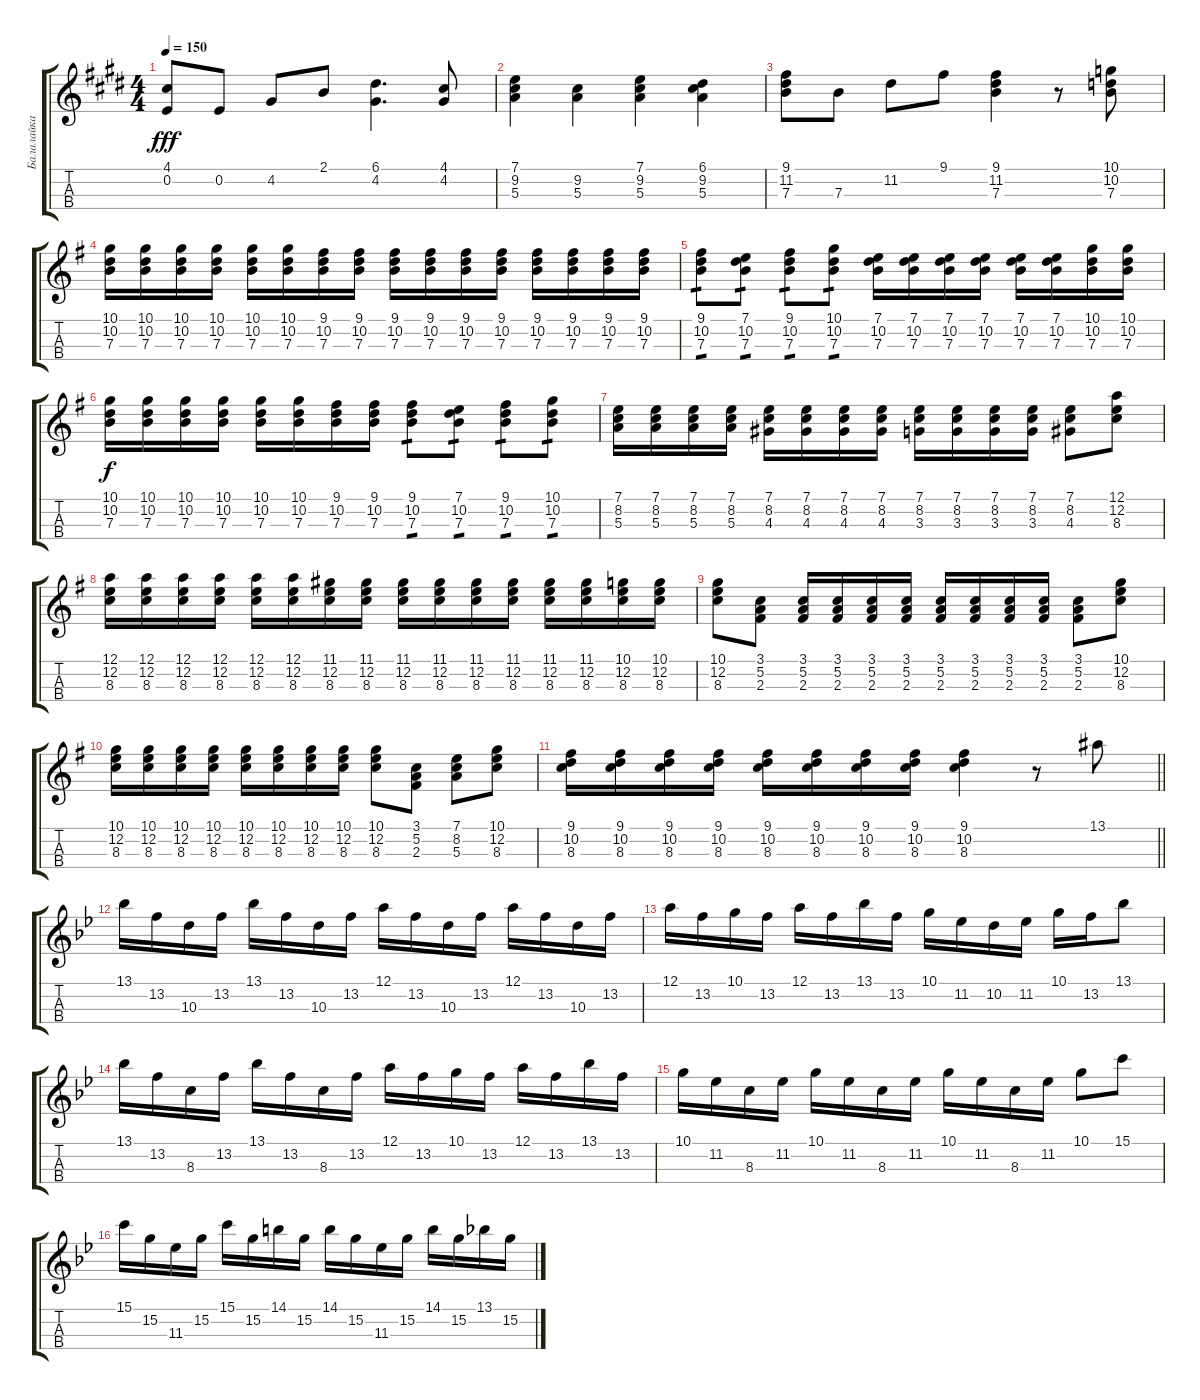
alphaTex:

\track ("Балалайка" "Балалайка") {instrument acousticguitarsteel}
\staff {score tabs}
\tuning (A3 E3 E3 E3) {hide}
\ts (4 4)
\tempo 150
\clef g2
\ks c#minor
(4.1 0.2).8{dy fff} 0.2.8 4.2.8 2.1.8 (6.1 4.2).4{d} (4.1 4.2).8 |
(7.1 9.2 5.3).4 (9.2 5.3).4 (7.1 9.2 5.3).4 (6.1 9.2 5.3).4 |
(9.1 11.2 7.3).8 7.3.8 11.2.8 9.1.8 (9.1 11.2 7.3).4 r.8 (10.1 10.2 7.3).8 |
\ks g
(10.1 10.2 7.3).16 (10.1 10.2 7.3).16 (10.1 10.2 7.3).16 (10.1 10.2 7.3).16 (10.1 10.2 7.3).16 (10.1 10.2 7.3).16 (9.1 10.2 7.3).16 (9.1 10.2 7.3).16 (9.1 10.2 7.3).16 (9.1 10.2 7.3).16 (9.1 10.2 7.3).16 (9.1 10.2 7.3).16 (9.1 10.2 7.3).16 (9.1 10.2 7.3).16 (9.1 10.2 7.3).16 (9.1 10.2 7.3).16 |
(9.1 10.2 7.3).8{tp 1} (7.1 10.2 7.3).8{tp 1} (9.1 10.2 7.3).8{tp 1} (10.1 10.2 7.3).8{tp 1} (7.1 10.2 7.3).16 (7.1 10.2 7.3).16 (7.1 10.2 7.3).16 (7.1 10.2 7.3).16 (7.1 10.2 7.3).16 (7.1 10.2 7.3).16 (10.1 10.2 7.3).16 (10.1 10.2 7.3).16 |
(10.1 10.2 7.3).16{dy f} (10.1 10.2 7.3).16 (10.1 10.2 7.3).16 (10.1 10.2 7.3).16 (10.1 10.2 7.3).16 (10.1 10.2 7.3).16 (9.1 10.2 7.3).16 (9.1 10.2 7.3).16 (9.1 10.2 7.3).8{tp 1} (7.1 10.2 7.3).8{tp 1} (9.1 10.2 7.3).8{tp 1} (10.1 10.2 7.3).8{tp 1} |
(7.1 8.2 5.3).16 (7.1 8.2 5.3).16 (7.1 8.2 5.3).16 (7.1 8.2 5.3).16 (7.1 8.2 4.3).16 (7.1 8.2 4.3).16 (7.1 8.2 4.3).16 (7.1 8.2 4.3).16 (7.1 8.2 3.3).16 (7.1 8.2 3.3).16 (7.1 8.2 3.3).16 (7.1 8.2 3.3).16 (7.1 8.2 4.3).8 (12.1 12.2 8.3).8 |
(12.1 12.2 8.3).16 (12.1 12.2 8.3).16 (12.1 12.2 8.3).16 (12.1 12.2 8.3).16 (12.1 12.2 8.3).16 (12.1 12.2 8.3).16 (11.1 12.2 8.3).16 (11.1 12.2 8.3).16 (11.1 12.2 8.3).16 (11.1 12.2 8.3).16 (11.1 12.2 8.3).16 (11.1 12.2 8.3).16 (11.1 12.2 8.3).16 (11.1 12.2 8.3).16 (10.1 12.2 8.3).16 (10.1 12.2 8.3).16 |
(10.1 12.2 8.3).8 (3.1 5.2 2.3).8 (3.1 5.2 2.3).16 (3.1 5.2 2.3).16 (3.1 5.2 2.3).16 (3.1 5.2 2.3).16 (3.1 5.2 2.3).16 (3.1 5.2 2.3).16 (3.1 5.2 2.3).16 (3.1 5.2 2.3).16 (3.1 5.2 2.3).8 (10.1 12.2 8.3).8 |
(10.1 12.2 8.3).16 (10.1 12.2 8.3).16 (10.1 12.2 8.3).16 (10.1 12.2 8.3).16 (10.1 12.2 8.3).16 (10.1 12.2 8.3).16 (10.1 12.2 8.3).16 (10.1 12.2 8.3).16 (10.1 12.2 8.3).8 (3.1 5.2 2.3).8 (7.1 8.2 5.3).8 (10.1 12.2 8.3).8 |
\barLineRight lightlight
(9.1 10.2 8.3).16 (9.1 10.2 8.3).16 (9.1 10.2 8.3).16 (9.1 10.2 8.3).16 (9.1 10.2 8.3).16 (9.1 10.2 8.3).16 (9.1 10.2 8.3).16 (9.1 10.2 8.3).16 (9.1 10.2 8.3).4 r.8 13.1.8 |
\ks bb
13.1.16 13.2.16 10.3.16 13.2.16 13.1.16 13.2.16 10.3.16 13.2.16 12.1.16 13.2.16 10.3.16 13.2.16 12.1.16 13.2.16 10.3.16 13.2.16 |
12.1.16 13.2.16 10.1.16 13.2.16 12.1.16 13.2.16 13.1.16 13.2.16 10.1.16 11.2.16 10.2.16 11.2.16 10.1.16 13.2.16 13.1.8 |
13.1.16 13.2.16 8.3.16 13.2.16 13.1.16 13.2.16 8.3.16 13.2.16 12.1.16 13.2.16 10.1.16 13.2.16 12.1.16 13.2.16 13.1.16 13.2.16 |
10.1.16 11.2.16 8.3.16 11.2.16 10.1.16 11.2.16 8.3.16 11.2.16 10.1.16 11.2.16 8.3.16 11.2.16 10.1.8 15.1.8 |
15.1.16 15.2.16 11.3.16 15.2.16 15.1.16 15.2.16 14.1.16 15.2.16 14.1.16 15.2.16 11.3.16 15.2.16 14.1.16 15.2.16 13.1.16 15.2.16
